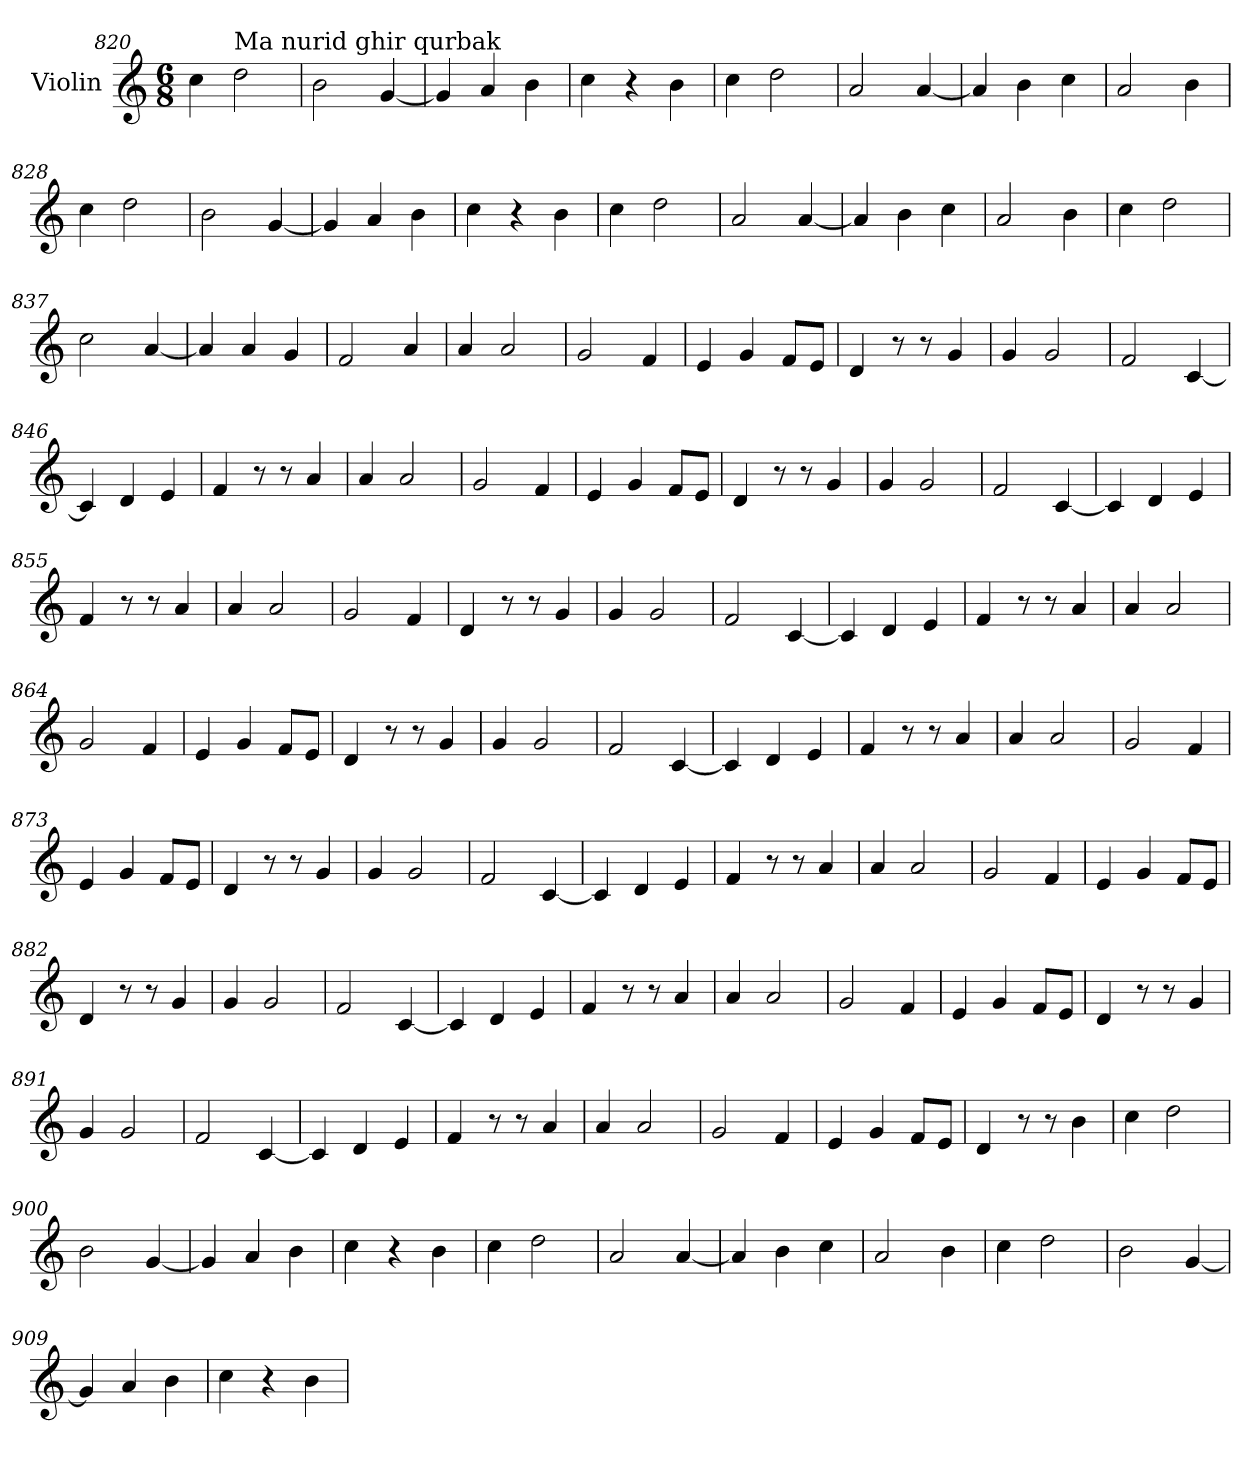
**kern
*part1
*staff1
*I"Violin
*clefG2
*k[]
*M6/8
=820
4cc\
!LO:TX:a:t=Ma nurid ghir qurbak
2dd\
=821
*MM200
2b\
[4g/
!!LO:PB:g=z
=822
4g/]
4a/
4b\
=823
4cc\
4r
4b\
=824
4cc\
2dd\
=825
2a/
[4a/
=826
4a/]
4b\
4cc\
=827
2a/
4b\
=828
4cc\
2dd\
=829
2b\
[4g/
!!LO:LB:g=z
=830
4g/]
4a/
4b\
=831
4cc\
4r
4b\
=832
4cc\
2dd\
=833
2a/
[4a/
=834
4a/]
4b\
4cc\
=835
2a/
4b\
=836
4cc\
2dd\
=837
2cc\
[4a/
!!LO:LB:g=z
=838
4a/]
4a/
4g/
=839
2f/
4a/
=840
4a/
2a/
=841
2g/
4f/
=842
4e/
4g/
8f/L
8e/J
=843
4d/
8r
8r
4g/
=844
4g/
2g/
=845
2f/
[4c/
!!LO:LB:g=z
=846
4c/]
4d/
4e/
=847
4f/
8r
8r
4a/
=848
4a/
2a/
=849
2g/
4f/
=850
4e/
4g/
8f/L
8e/J
=851
4d/
8r
8r
4g/
=852
4g/
2g/
=853
2f/
[4c/
!!LO:LB:g=z
=854
4c/]
4d/
4e/
=855
4f/
8r
8r
4a/
=856
4a/
2a/
=857
2g/
4f/
=858
4d/
8r
8r
4g/
=859
4g/
2g/
=860
2f/
[4c/
=861
4c/]
4d/
4e/
!!LO:LB:g=z
=862
4f/
8r
8r
4a/
=863
4a/
2a/
=864
2g/
4f/
=865
4e/
4g/
8f/L
8e/J
=866
4d/
8r
8r
4g/
=867
4g/
2g/
=868
2f/
[4c/
=869
4c/]
4d/
4e/
!!LO:LB:g=z
=870
4f/
8r
8r
4a/
=871
4a/
2a/
=872
2g/
4f/
=873
4e/
4g/
8f/L
8e/J
=874
4d/
8r
8r
4g/
=875
4g/
2g/
=876
2f/
[4c/
=877
4c/]
4d/
4e/
!!LO:LB:g=z
=878
4f/
8r
8r
4a/
=879
4a/
2a/
=880
2g/
4f/
=881
4e/
4g/
8f/L
8e/J
=882
4d/
8r
8r
4g/
=883
4g/
2g/
=884
2f/
[4c/
!!LO:PB:g=z
=885
4c/]
4d/
4e/
=886
4f/
8r
8r
4a/
=887
4a/
2a/
=888
2g/
4f/
=889
4e/
4g/
8f/L
8e/J
=890
4d/
8r
8r
4g/
=891
4g/
2g/
!!LO:LB:g=z
=892
2f/
[4c/
=893
4c/]
4d/
4e/
=894
4f/
8r
8r
4a/
=895
4a/
2a/
=896
2g/
4f/
=897
4e/
4g/
8f/L
8e/J
=898
4d/
8r
8r
4b\
!!LO:LB:g=z
=899
4cc\
2dd\
=900
2b\
[4g/
=901
4g/]
4a/
4b\
=902
4cc\
4r
4b\
=903
4cc\
2dd\
=904
2a/
[4a/
=905
4a/]
4b\
4cc\
=906
2a/
4b\
!!LO:LB:g=z
=907
4cc\
2dd\
=908
2b\
[4g/
=909
4g/]
4a/
4b\
=910
4cc\
4r
4b\
=
*-
